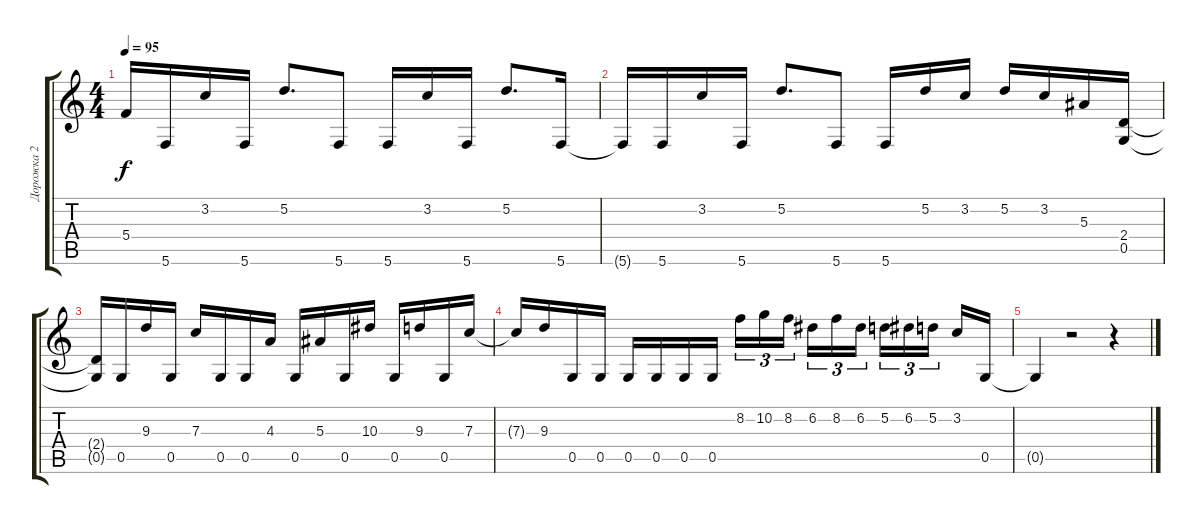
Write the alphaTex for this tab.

\track ("Дорожка 2" "Дорожка 2") {instrument distortionguitar}
\staff {score tabs}
\tuning (D4 A3 F3 C3 G2 C2) {hide}
\ts (4 4)
\tempo 95
\clef g2
\ks c
5.4{t}.16{dy f} 5.6.16 3.2.16 5.6.16 5.2.8{d} 5.6.8 5.6.16 3.2.16 5.6.16 5.2.8{d} 5.6.16 |
5.6{t}.16 5.6.16 3.2.16 5.6.16 5.2.8{d} 5.6.8 5.6.16 5.2.16 3.2.16 5.2.16 3.2.16 5.3.16 (2.4 0.5).16 |
(2.4{t} 0.5{t}).16 0.5.16 9.3.16 0.5.16 7.3.16 0.5.16 0.5.16 4.3.16 0.5.16 5.3.16 0.5.16 10.3.16 0.5.16 9.3.16 0.5.16 7.3.16 |
7.3{t}.16 9.3.16 0.5.16 0.5.16 0.5.16 0.5.16 0.5.16 0.5.16 8.2.16{tu (3 2)} 10.2.16{tu (3 2)} 8.2.16{tu (3 2) beam splitsecondary} 6.2.16{tu (3 2)} 8.2.16{tu (3 2)} 6.2.16{tu (3 2)} 5.2.16{tu (3 2)} 6.2.16{tu (3 2)} 5.2.16{tu (3 2) beam splitsecondary} 3.2.16 0.5.16 |
0.5{t}.4 r.2 r.4
